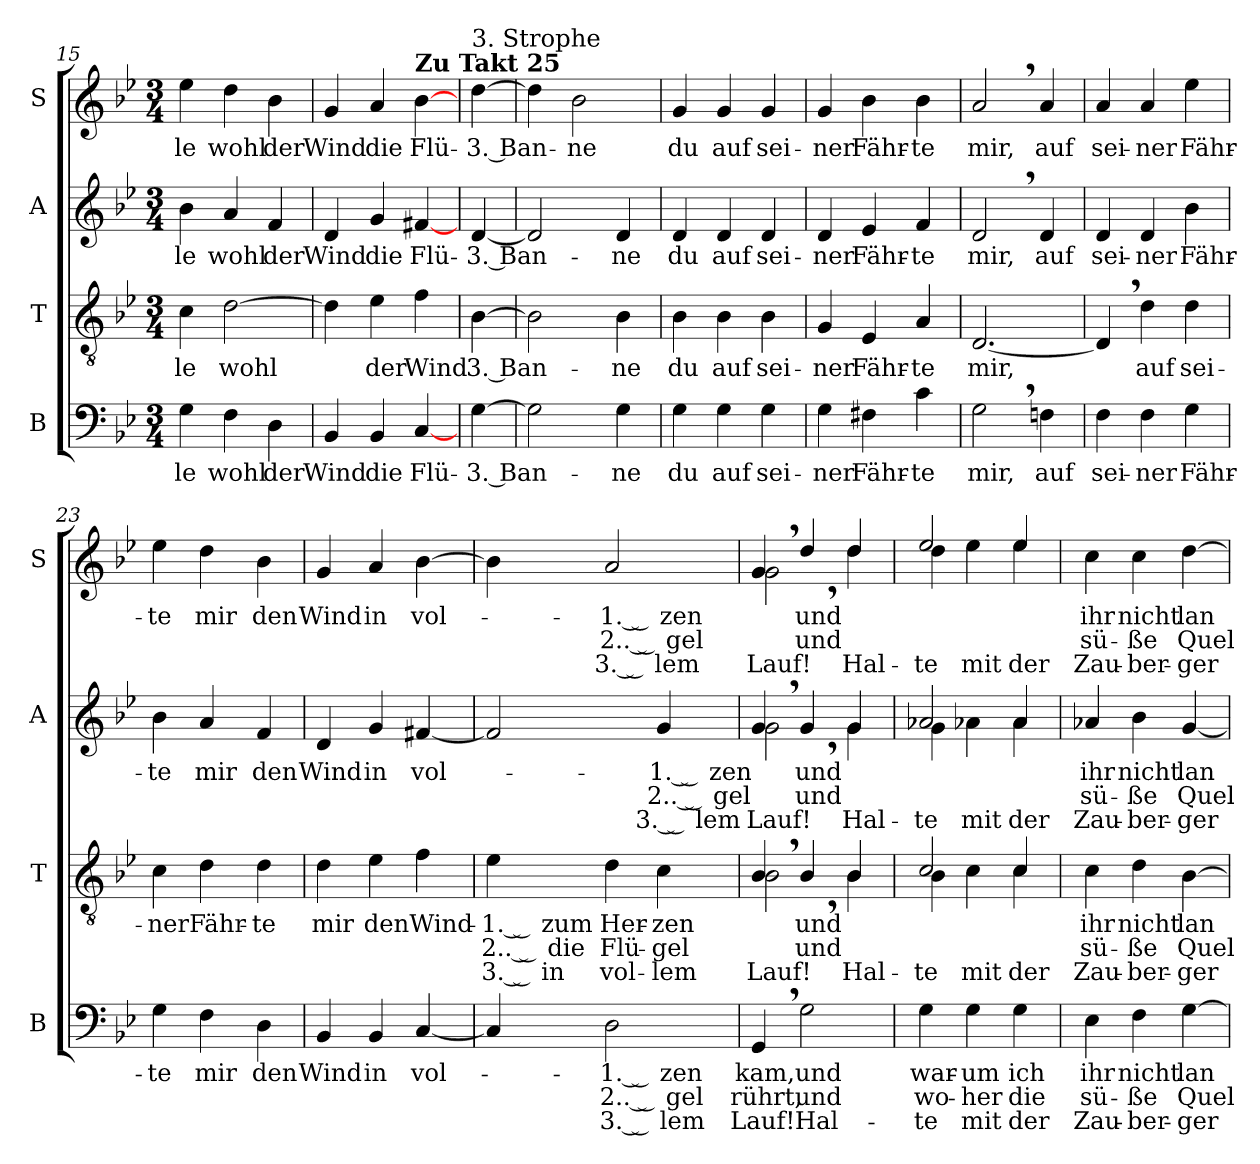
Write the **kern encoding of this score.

**kern	**text	**text	**text	**kern	**text	**text	**text	**kern	**text	**text	**text	**kern	**text	**text	**text
*part4	*part4	*part4	*part4	*part3	*part3	*part3	*part3	*part2	*part2	*part2	*part2	*part1	*part1	*part1	*part1
*staff4	*staff4	*staff4	*staff4	*staff3	*staff3	*staff3	*staff3	*staff2	*staff2	*staff2	*staff2	*staff1	*staff1	*staff1	*staff1
*I"B	*	*	*	*I"T	*	*	*	*I"A	*	*	*	*I"S	*	*	*
*I'B	*	*	*	*I'T	*	*	*	*I'A	*	*	*	*I'S	*	*	*
*clefF4	*	*	*	*clefGv2	*	*	*	*clefG2	*	*	*	*clefG2	*	*	*
*k[b-e-]	*	*	*	*k[b-e-]	*	*	*	*k[b-e-]	*	*	*	*k[b-e-]	*	*	*
*g:	*	*	*	*g:	*	*	*	*g:	*	*	*	*g:	*	*	*
*M3/4	*	*	*	*M3/4	*	*	*	*M3/4	*	*	*	*M3/4	*	*	*
=15	=15	=15	=15	=15	=15	=15	=15	=15	=15	=15	=15	=15	=15	=15	=15
!	!LO:LY:b	!	!	!	!LO:LY:b	!	!	!	!LO:LY:b	!	!	!	!LO:LY:b	!	!
4G\	-le	.	.	4c\	-le	.	.	4b-\	-le	.	.	4ee-\	-le	.	.
!	!LO:LY:b	!	!	!	!LO:LY:b	!	!	!	!LO:LY:b	!	!	!	!LO:LY:b	!	!
4F\	wohl	.	.	[2d\	wohl	.	.	4a/	wohl	.	.	4dd\	wohl	.	.
!	!LO:LY:b	!	!	!	!	!	!	!	!LO:LY:b	!	!	!	!LO:LY:b	!	!
4D\	der	.	.	.	.	.	.	4f/	der	.	.	4b-\	der	.	.
=16	=16	=16	=16	=16	=16	=16	=16	=16	=16	=16	=16	=16	=16	=16	=16
!	!LO:LY:b	!	!	!	!	!	!	!	!LO:LY:b	!	!	!	!LO:LY:b	!	!
4BB-/	Wind	.	.	4d\]	.	.	.	4d/	Wind	.	.	4g/	Wind	.	.
!	!LO:LY:b	!	!	!	!LO:LY:b	!	!	!	!LO:LY:b	!	!	!	!LO:LY:b	!	!
4BB-/	die	.	.	4e-\	der	.	.	4g/	die	.	.	4a/	die	.	.
!	!	!	!	!	!	!	!	!	!	!	!	!LO:TX:a:B:t=Zu Takt 25	!	!	!
!	!LO:LY:b	!	!	!	!LO:LY:b	!	!	!	!LO:LY:b	!	!	!	!LO:LY:b	!	!
[4C/	Flü-	.	.	4f\	Wind	.	.	[4f#X/	Flü-	.	.	[4b-\	Flü-	.	.
!!LO:LB:g=z
=17	=17	=17	=17	=17	=17	=17	=17	=17	=17	=17	=17	=17	=17	=17	=17
!	!	!	!	!	!	!	!	!	!	!	!	!LO:TX:a:t=3. Strophe	!	!	!
!	!LO:LY:b	!	!	!	!LO:LY:b	!	!	!	!LO:LY:b	!	!	!	!LO:LY:b	!	!
[4G\	-3. Ban-	.	.	[4B-\	3. Ban-	.	.	[4d/	-3. Ban-	.	.	[4dd\	-3. Ban-	.	.
=18	=18	=18	=18	=18	=18	=18	=18	=18	=18	=18	=18	=18	=18	=18	=18
2G\]	.	.	.	2B-\]	.	.	.	2d/]	.	.	.	4dd\]	.	.	.
!	!	!	!	!	!	!	!	!	!	!	!	!	!LO:LY:b	!	!
.	.	.	.	.	.	.	.	.	.	.	.	2b-\	-ne	.	.
!	!LO:LY:b	!	!	!	!LO:LY:b	!	!	!	!LO:LY:b	!	!	!	!	!	!
4G\	-ne	.	.	4B-\	-ne	.	.	4d/	-ne	.	.	.	.	.	.
=19	=19	=19	=19	=19	=19	=19	=19	=19	=19	=19	=19	=19	=19	=19	=19
!	!LO:LY:b	!	!	!	!LO:LY:b	!	!	!	!LO:LY:b	!	!	!	!LO:LY:b	!	!
4G\	du	.	.	4B-\	du	.	.	4d/	du	.	.	4g/	du	.	.
!	!LO:LY:b	!	!	!	!LO:LY:b	!	!	!	!LO:LY:b	!	!	!	!LO:LY:b	!	!
4G\	auf	.	.	4B-\	auf	.	.	4d/	auf	.	.	4g/	auf	.	.
!	!LO:LY:b	!	!	!	!LO:LY:b	!	!	!	!LO:LY:b	!	!	!	!LO:LY:b	!	!
4G\	sei-	.	.	4B-\	sei-	.	.	4d/	sei-	.	.	4g/	sei-	.	.
=20	=20	=20	=20	=20	=20	=20	=20	=20	=20	=20	=20	=20	=20	=20	=20
!	!LO:LY:b	!	!	!	!LO:LY:b	!	!	!	!LO:LY:b	!	!	!	!LO:LY:b	!	!
4G\	-ner	.	.	4G/	-ner	.	.	4d/	-ner	.	.	4g/	-ner	.	.
!	!LO:LY:b	!	!	!	!LO:LY:b	!	!	!	!LO:LY:b	!	!	!	!LO:LY:b	!	!
4F#X\	Fähr-	.	.	4E-/	Fähr-	.	.	4e-/	Fähr-	.	.	4b-\	Fähr-	.	.
!	!LO:LY:b	!	!	!	!LO:LY:b	!	!	!	!LO:LY:b	!	!	!	!LO:LY:b	!	!
4c\	-te	.	.	4A/	-te	.	.	4f/	-te	.	.	4b-\	-te	.	.
=21	=21	=21	=21	=21	=21	=21	=21	=21	=21	=21	=21	=21	=21	=21	=21
!	!LO:LY:b	!	!	!	!LO:LY:b	!	!	!	!LO:LY:b	!	!	!	!LO:LY:b	!	!
2G,>\	mir,	.	.	[2.D/	mir,	.	.	2d,>/	mir,	.	.	2a,>/	mir,	.	.
!	!LO:LY:b	!	!	!	!	!	!	!	!LO:LY:b	!	!	!	!LO:LY:b	!	!
4Fn\	auf	.	.	.	.	.	.	4d/	auf	.	.	4a/	auf	.	.
=22	=22	=22	=22	=22	=22	=22	=22	=22	=22	=22	=22	=22	=22	=22	=22
!	!LO:LY:b	!	!	!	!	!	!	!	!LO:LY:b	!	!	!	!LO:LY:b	!	!
4F\	sei-	.	.	4D,>/]	.	.	.	4d/	sei-	.	.	4a/	sei-	.	.
!	!LO:LY:b	!	!	!	!LO:LY:b	!	!	!	!LO:LY:b	!	!	!	!LO:LY:b	!	!
4F\	-ner	.	.	4d\	auf	.	.	4d/	-ner	.	.	4a/	-ner	.	.
!	!LO:LY:b	!	!	!	!LO:LY:b	!	!	!	!LO:LY:b	!	!	!	!LO:LY:b	!	!
4G\	Fähr-	.	.	4d\	sei-	.	.	4b-\	Fähr-	.	.	4ee-\	Fähr-	.	.
=23	=23	=23	=23	=23	=23	=23	=23	=23	=23	=23	=23	=23	=23	=23	=23
!	!LO:LY:b	!	!	!	!LO:LY:b	!	!	!	!LO:LY:b	!	!	!	!LO:LY:b	!	!
4G\	-te	.	.	4c\	-ner	.	.	4b-\	-te	.	.	4ee-\	-te	.	.
!	!LO:LY:b	!	!	!	!LO:LY:b	!	!	!	!LO:LY:b	!	!	!	!LO:LY:b	!	!
4F\	mir	.	.	4d\	Fähr-	.	.	4a/	mir	.	.	4dd\	mir	.	.
!	!LO:LY:b	!	!	!	!LO:LY:b	!	!	!	!LO:LY:b	!	!	!	!LO:LY:b	!	!
4D\	den	.	.	4d\	-te	.	.	4f/	den	.	.	4b-\	den	.	.
=24	=24	=24	=24	=24	=24	=24	=24	=24	=24	=24	=24	=24	=24	=24	=24
!	!LO:LY:b	!	!	!	!LO:LY:b	!	!	!	!LO:LY:b	!	!	!	!LO:LY:b	!	!
4BB-/	Wind	.	.	4d\	mir	.	.	4d/	Wind	.	.	4g/	Wind	.	.
!	!LO:LY:b	!	!	!	!LO:LY:b	!	!	!	!LO:LY:b	!	!	!	!LO:LY:b	!	!
4BB-/	in	.	.	4e-\	den	.	.	4g/	in	.	.	4a/	in	.	.
!	!LO:LY:b	!	!	!	!LO:LY:b	!	!	!	!LO:LY:b	!	!	!	!LO:LY:b	!	!
[4C/	vol-	.	.	4f\	Wind-	.	.	[4f#X/	vol-	.	.	[4b-\	vol-	.	.
!!LO:PB:g=z
=25	=25	=25	=25	=25	=25	=25	=25	=25	=25	=25	=25	=25	=25	=25	=25
!	!	!LO:LY:b	!LO:LY:b	!	!LO:LY:b	!LO:LY:b	!LO:LY:b	!	!	!LO:LY:b	!LO:LY:b	!	!	!LO:LY:b	!LO:LY:b
4C/]	.	­	­	4e-\	-1. ­ zum	2.. ­ die	3. ­ in	2f#/]	.	­	­	4b-\]	.	­	­
!	!LO:LY:b	!LO:LY:b	!LO:LY:b	!	!LO:LY:b	!LO:LY:b	!LO:LY:b	!	!	!	!	!	!LO:LY:b	!LO:LY:b	!LO:LY:b
2D\	-1. ­ zen	2.. ­ gel	3. ­ lem	4d\	Her-	Flü-	vol-	.	.	.	.	2a/	-1. ­ zen	2.. ­ gel	3. ­ lem
!	!	!	!	!	!LO:LY:b	!LO:LY:b	!LO:LY:b	!	!LO:LY:b	!LO:LY:b	!LO:LY:b	!	!	!	!
.	.	.	.	4c\	-zen	-gel	-lem	4g/	-1. ­ zen	2.. ­ gel	3. ­ lem	.	.	.	.
=26	=26	=26	=26	=26	=26	=26	=26	=26	=26	=26	=26	=26	=26	=26	=26
!	!LO:LY:b	!LO:LY:b	!LO:LY:b	!	!LO:LY:b	!LO:LY:b	!	!	!	!	!	!	!	!	!
*	*	*	*	*^	*	*	*	*	*	*	*	*	*	*	*
!	!	!	!	!	!	!	!	!LO:LY:b	!	!LO:LY:b	!LO:LY:b	!	!	!	!	!
*	*	*	*	*	*	*	*	*	*^	*	*	*	*	*	*	*
!	!	!	!	!	!	!	!	!	!	!	!	!	!LO:LY:b	!	!LO:LY:b	!LO:LY:b	!
*	*	*	*	*	*	*	*	*	*	*	*	*	*	*^	*	*	*
!	!	!	!	!	!	!	!	!	!	!	!	!	!	!	!	!	!	!LO:LY:b
4GG,>/	kam,	rührt,	Lauf!	4B-,>/	2B-,<\	.	.	Lauf!	4g,>/	2g,<\	.	.	Lauf!	4g,>/	2g,<\	.	.	Lauf!
!	!LO:LY:b	!LO:LY:b	!LO:LY:b	!	!	!LO:LY:b	!LO:LY:b	!	!	!	!LO:LY:b	!LO:LY:b	!	!	!	!LO:LY:b	!LO:LY:b	!
2G\	und	und	Hal-	4B-/	.	und	und	.	4g/	.	und	und	.	4dd/	.	und	und	.
!	!	!	!	!	!	!LO:LY:b	!LO:LY:b	!	!	!	!	!	!	!	!	!	!	!
!	!	!	!	!	!	!	!	!LO:LY:b	!	!	!LO:LY:b	!LO:LY:b	!	!	!	!	!	!
!	!	!	!	!	!	!	!	!	!	!	!	!	!LO:LY:b	!	!	!LO:LY:b	!LO:LY:b	!
!	!	!	!	!	!	!	!	!	!	!	!	!	!	!	!	!	!	!LO:LY:b
.	.	.	.	4B-/	4B-\	.	.	Hal-	4g/	4g\	.	.	Hal-	4dd/	4dd\	.	.	Hal-
=27	=27	=27	=27	=27	=27	=27	=27	=27	=27	=27	=27	=27	=27	=27	=27	=27	=27	=27
!	!LO:LY:b	!LO:LY:b	!LO:LY:b	!	!	!LO:LY:b	!LO:LY:b	!	!	!	!	!	!	!	!	!	!	!
!	!	!	!	!	!	!	!	!LO:LY:b	!	!	!LO:LY:b	!LO:LY:b	!	!	!	!	!	!
!	!	!	!	!	!	!	!	!	!	!	!	!	!LO:LY:b	!	!	!LO:LY:b	!LO:LY:b	!
!	!	!	!	!	!	!	!	!	!	!	!	!	!	!	!	!	!	!LO:LY:b
4G\	war-	wo-	-te	2c/	4B-\	.	.	-te	2a-X/	4g\	.	.	-te	2ee-/	4dd\	.	.	-te
!	!LO:LY:b	!LO:LY:b	!LO:LY:b	!	!	!	!	!LO:LY:b	!	!	!	!	!LO:LY:b	!	!	!	!	!LO:LY:b
4G\	-um	-her	mit	.	4c\	.	.	mit	.	4a-X\	.	.	mit	.	4ee-\	.	.	mit
!	!LO:LY:b	!LO:LY:b	!LO:LY:b	!	!	!LO:LY:b	!LO:LY:b	!	!	!	!	!	!	!	!	!	!	!
!	!	!	!	!	!	!	!	!LO:LY:b	!	!	!LO:LY:b	!LO:LY:b	!	!	!	!	!	!
!	!	!	!	!	!	!	!	!	!	!	!	!	!LO:LY:b	!	!	!LO:LY:b	!LO:LY:b	!
!	!	!	!	!	!	!	!	!	!	!	!	!	!	!	!	!	!	!LO:LY:b
4G\	ich	die	der	4c/	4c\	.	.	der	4a-/	4a-\	.	.	der	4ee-/	4ee-\	.	.	der
=28	=28	=28	=28	=28	=28	=28	=28	=28	=28	=28	=28	=28	=28	=28	=28	=28	=28	=28
!	!LO:LY:b	!LO:LY:b	!LO:LY:b	!	!	!LO:LY:b	!LO:LY:b	!LO:LY:b	!	!	!LO:LY:b	!LO:LY:b	!LO:LY:b	!	!	!LO:LY:b	!LO:LY:b	!LO:LY:b
*	*	*	*	*v	*v	*	*	*	*	*	*	*	*	*v	*v	*	*	*
*	*	*	*	*	*	*	*	*v	*v	*	*	*	*	*	*	*
4E-\	ihr	sü-	Zau-	4c\	ihr	sü-	Zau-	4a-X/	ihr	sü-	Zau-	4cc\	ihr	sü-	Zau-
!	!LO:LY:b	!LO:LY:b	!LO:LY:b	!	!LO:LY:b	!LO:LY:b	!LO:LY:b	!	!LO:LY:b	!LO:LY:b	!LO:LY:b	!	!LO:LY:b	!LO:LY:b	!LO:LY:b
4F\	nicht	-ße	-ber-	4d\	nicht	-ße	-ber-	4b-\	nicht	-ße	-ber-	4cc\	nicht	-ße	-ber-
!	!LO:LY:b	!LO:LY:b	!LO:LY:b	!	!LO:LY:b	!LO:LY:b	!LO:LY:b	!	!LO:LY:b	!LO:LY:b	!LO:LY:b	!	!LO:LY:b	!LO:LY:b	!LO:LY:b
[4G\	lan-	Quel-	-ger-	[4B-\	lan-	Quel-	-ger-	[4g/	lan-	Quel-	-ger-	[4dd\	lan-	Quel-	-ger-
=	=	=	=	=	=	=	=	=	=	=	=	=	=	=	=
*-	*-	*-	*-	*-	*-	*-	*-	*-	*-	*-	*-	*-	*-	*-	*-
